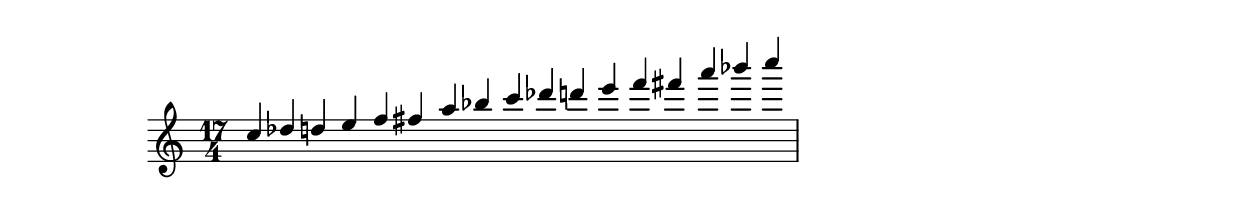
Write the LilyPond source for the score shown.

\version "2.18.2" \score { \new Staff << \new Voice { \set midiInstrument = #"piano" \voiceOne
 \key c \major \time 17/4
\override Voice.TextScript.font-size = #-4
 { c'' des'' d'' e'' f'' fis'' a'' bes'' c''' des''' d''' e''' f''' fis''' a''' bes''' c''''  } 
 } >> \layout { } \midi { \context { \Staff \remove "Staff_performer" }
\context { \Voice \consists "Staff_performer" } \tempo 2 = 60 } }
\paper{oddHeaderMarkup = ##f oddFooterMarkup = ##f}
